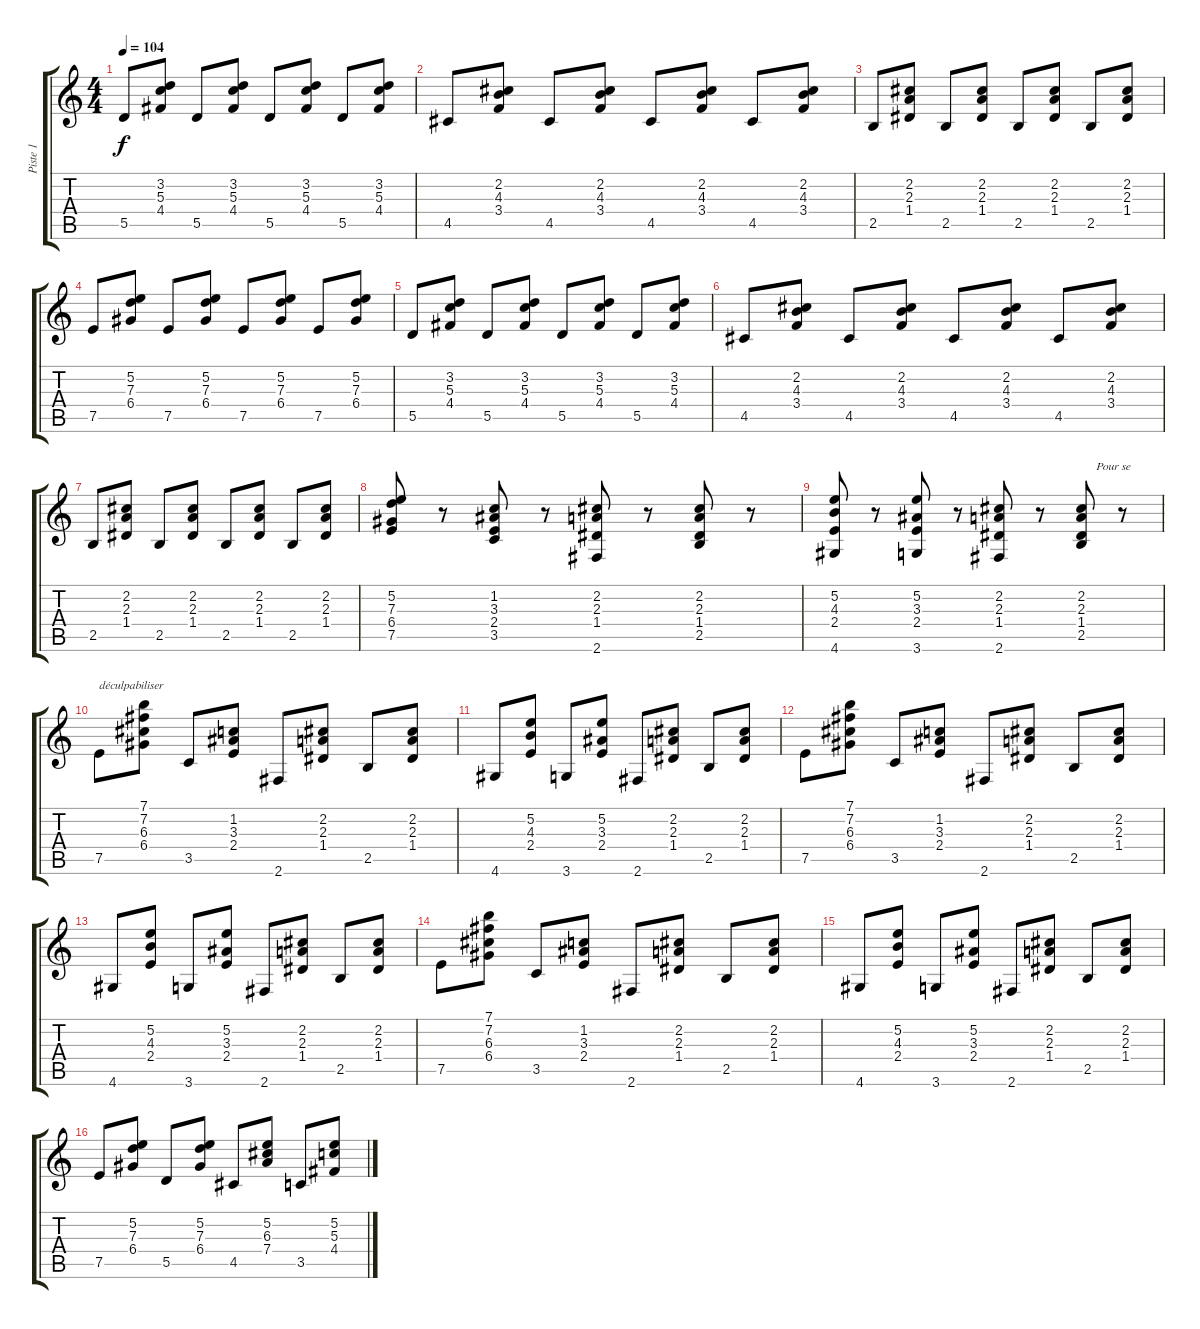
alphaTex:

\track ("Piste 1" "Piste 1") {instrument acousticguitarsteel}
\staff {score tabs}
\tuning (E4 B3 G3 D3 A2 E2) {hide}
\ts (4 4)
\tempo 104
\clef g2
\ks c
5.5.8{dy f} (3.2 5.3 4.4).8 5.5.8 (3.2 5.3 4.4).8 5.5.8 (3.2 5.3 4.4).8 5.5.8 (3.2 5.3 4.4).8 |
4.5.8 (2.2 4.3 3.4).8 4.5.8 (2.2 4.3 3.4).8 4.5.8 (2.2 4.3 3.4).8 4.5.8 (2.2 4.3 3.4).8 |
2.5.8 (2.2 2.3 1.4).8 2.5.8 (2.2 2.3 1.4).8 2.5.8 (2.2 2.3 1.4).8 2.5.8 (2.2 2.3 1.4).8 |
7.5.8 (5.2 7.3 6.4).8 7.5.8 (5.2 7.3 6.4).8 7.5.8 (5.2 7.3 6.4).8 7.5.8 (5.2 7.3 6.4).8 |
5.5.8 (3.2 5.3 4.4).8 5.5.8 (3.2 5.3 4.4).8 5.5.8 (3.2 5.3 4.4).8 5.5.8 (3.2 5.3 4.4).8 |
4.5.8 (2.2 4.3 3.4).8 4.5.8 (2.2 4.3 3.4).8 4.5.8 (2.2 4.3 3.4).8 4.5.8 (2.2 4.3 3.4).8 |
2.5.8 (2.2 2.3 1.4).8 2.5.8 (2.2 2.3 1.4).8 2.5.8 (2.2 2.3 1.4).8 2.5.8 (2.2 2.3 1.4).8 |
(5.2 7.3 6.4 7.5).8 r.8 (1.2 3.3 2.4 3.5).8 r.8 (2.2 2.3 1.4 2.6).8 r.8 (2.2 2.3 1.4 2.5).8 r.8 |
(5.2 4.3 2.4 4.6).8 r.8 (5.2 3.3 2.4 3.6).8 r.8 (2.2 2.3 1.4 2.6).8 r.8 (2.2 2.3 1.4 2.5).8{txt "     Pour se "} r.8 |
7.5.8{txt "déculpabiliser"} (7.1 7.2 6.3 6.4).8 3.5.8 (1.2 3.3 2.4).8 2.6.8 (2.2 2.3 1.4).8 2.5.8 (2.2 2.3 1.4).8 |
4.6.8 (5.2 4.3 2.4).8 3.6.8 (5.2 3.3 2.4).8 2.6.8 (2.2 2.3 1.4).8 2.5.8 (2.2 2.3 1.4).8 |
7.5.8 (7.1 7.2 6.3 6.4).8 3.5.8 (1.2 3.3 2.4).8 2.6.8 (2.2 2.3 1.4).8 2.5.8 (2.2 2.3 1.4).8 |
4.6.8 (5.2 4.3 2.4).8 3.6.8 (5.2 3.3 2.4).8 2.6.8 (2.2 2.3 1.4).8 2.5.8 (2.2 2.3 1.4).8 |
7.5.8 (7.1 7.2 6.3 6.4).8 3.5.8 (1.2 3.3 2.4).8 2.6.8 (2.2 2.3 1.4).8 2.5.8 (2.2 2.3 1.4).8 |
4.6.8 (5.2 4.3 2.4).8 3.6.8 (5.2 3.3 2.4).8 2.6.8 (2.2 2.3 1.4).8 2.5.8 (2.2 2.3 1.4).8 |
7.5.8 (5.2 7.3 6.4).8 5.5.8 (5.2 7.3 6.4).8 4.5.8 (5.2 6.3 7.4).8 3.5.8 (5.2 5.3 4.4).8
